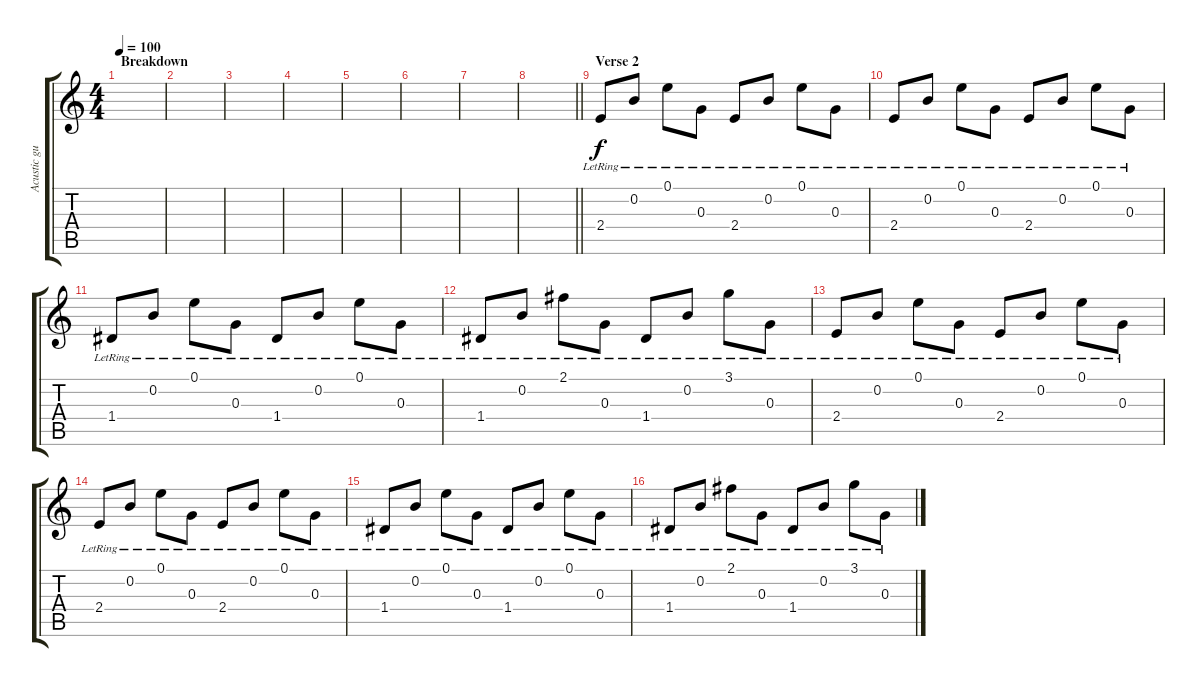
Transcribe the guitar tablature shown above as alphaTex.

\track ("Acustic guitar" "Acustic gu") {instrument acousticguitarsteel}
\staff {score tabs}
\tuning (E4 B3 G3 D3 A2 E2) {hide}
\ts (4 4)
\section ("" "Breakdown")
\tempo 100
\clef g2
\ks c
|
|
|
|
|
|
|
\barLineRight lightlight
|
\section ("" "Verse 2")
2.4{lr}.8 0.2{lr}.8 0.1{lr}.8 0.3{lr}.8 2.4{lr}.8 0.2{lr}.8 0.1{lr}.8 0.3{lr}.8 |
2.4{lr}.8 0.2{lr}.8 0.1{lr}.8 0.3{lr}.8 2.4{lr}.8 0.2{lr}.8 0.1{lr}.8 0.3{lr}.8 |
1.4{lr}.8 0.2{lr}.8 0.1{lr}.8 0.3{lr}.8 1.4{lr}.8 0.2{lr}.8 0.1{lr}.8 0.3{lr}.8 |
1.4{lr}.8 0.2{lr}.8 2.1{lr}.8 0.3{lr}.8 1.4{lr}.8 0.2{lr}.8 3.1{lr}.8 0.3{lr}.8 |
2.4{lr}.8 0.2{lr}.8 0.1{lr}.8 0.3{lr}.8 2.4{lr}.8 0.2{lr}.8 0.1{lr}.8 0.3{lr}.8 |
2.4{lr}.8 0.2{lr}.8 0.1{lr}.8 0.3{lr}.8 2.4{lr}.8 0.2{lr}.8 0.1{lr}.8 0.3{lr}.8 |
1.4{lr}.8 0.2{lr}.8 0.1{lr}.8 0.3{lr}.8 1.4{lr}.8 0.2{lr}.8 0.1{lr}.8 0.3{lr}.8 |
1.4{lr}.8 0.2{lr}.8 2.1{lr}.8 0.3{lr}.8 1.4{lr}.8 0.2{lr}.8 3.1{lr}.8 0.3{lr}.8
